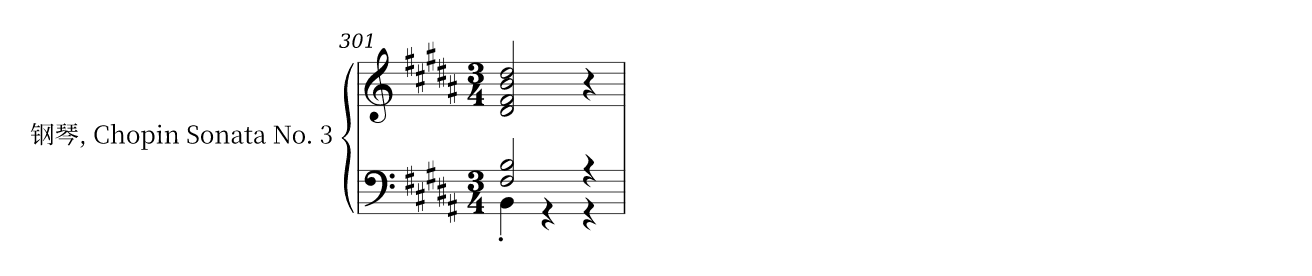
**kern	**kern
*part1	*part1
*staff2	*staff1
*I"钢琴, Chopin Sonata No. 3	*
*clefF4	*clefG2
*k[f#c#g#d#a#]	*k[f#c#g#d#a#]
*M3/4	*M3/4
=301	=301
*^	*
2F#/ 2B/	4BB'\	2d#/ 2f#/ 2b/ 2dd#/
.	4r	.
4r	4r	4r
*v	*v	*
=	=
*-	*-
